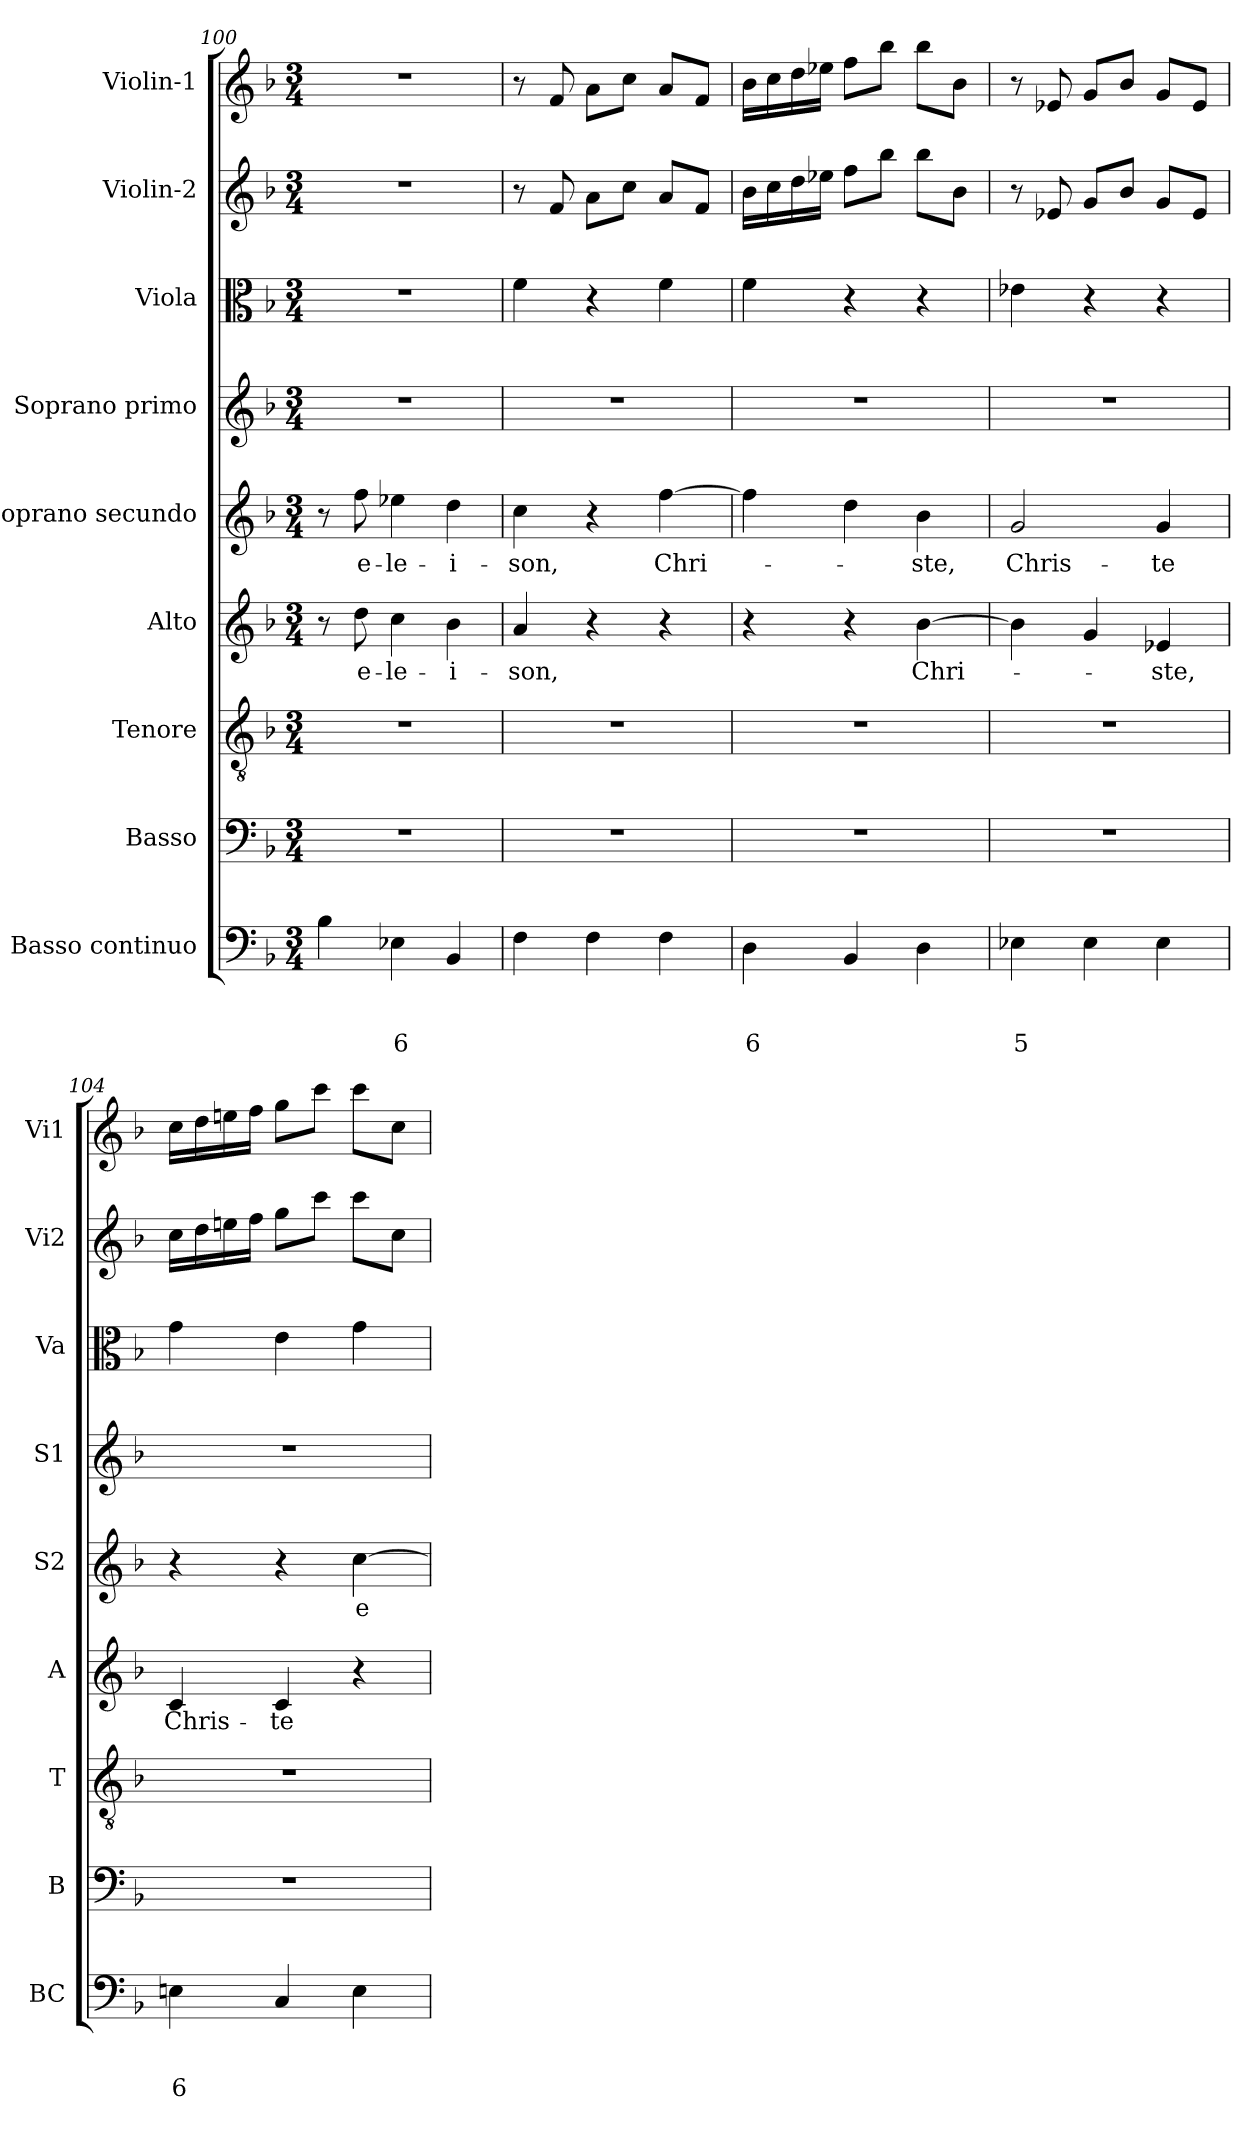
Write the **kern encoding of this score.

**kern	**text	**text	**text	**kern	**kern	**kern	**text	**kern	**text	**kern	**kern	**kern	**kern
*part9	*part9	*part9	*part9	*part8	*part7	*part6	*part6	*part5	*part5	*part4	*part3	*part2	*part1
*staff9	*staff9	*staff9	*staff9	*staff8	*staff7	*staff6	*staff6	*staff5	*staff5	*staff4	*staff3	*staff2	*staff1
*I"Basso continuo	*	*	*	*I"Basso	*I"Tenore	*I"Alto	*	*I"Soprano secundo	*	*I"Soprano primo	*I"Viola	*I"Violin-2	*I"Violin-1
*I'BC	*	*	*	*I'B	*I'T	*I'A	*	*I'S2	*	*I'S1	*I'Va	*I'Vi2	*I'Vi1
*clefF4	*	*	*	*clefF4	*clefGv2	*clefG2	*	*clefG2	*	*clefG2	*clefC3	*clefG2	*clefG2
*k[b-]	*	*	*	*k[b-]	*k[b-]	*k[b-]	*	*k[b-]	*	*k[b-]	*k[b-]	*k[b-]	*k[b-]
*F:	*	*	*	*F:	*F:	*F:	*	*F:	*	*F:	*F:	*F:	*F:
*M3/4	*	*	*	*M3/4	*M3/4	*M3/4	*	*M3/4	*	*M3/4	*M3/4	*M3/4	*M3/4
=100	=100	=100	=100	=100	=100	=100	=100	=100	=100	=100	=100	=100	=100
4B-\	.	.	.	2.r	2.r	8r	.	8r	.	2.r	2.r	2.r	2.r
!	!	!	!	!	!	!	!LO:LY:b	!	!LO:LY:b	!	!	!	!
.	.	.	.	.	.	8dd\	e-	8ff\	e-	.	.	.	.
!	!	!	!LO:LY:b	!	!	!	!LO:LY:b	!	!LO:LY:b	!	!	!	!
4E-X\	.	.	6	.	.	4cc\	-le-	4ee-X\	-le-	.	.	.	.
!	!	!	!	!	!	!	!LO:LY:b	!	!LO:LY:b	!	!	!	!
4BB-/	.	.	.	.	.	4b-\	-i-	4dd\	-i-	.	.	.	.
=101	=101	=101	=101	=101	=101	=101	=101	=101	=101	=101	=101	=101	=101
!	!	!	!	!	!	!	!LO:LY:b	!	!LO:LY:b	!	!	!	!
4F\	.	.	.	2.r	2.r	4a/	-son,	4cc\	-son,	2.r	4f\	8r	8r
.	.	.	.	.	.	.	.	.	.	.	.	8f/	8f/
4F\	.	.	.	.	.	4r	.	4r	.	.	4r	8a\L	8a\L
.	.	.	.	.	.	.	.	.	.	.	.	8cc\J	8cc\J
!	!	!	!	!	!	!	!	!	!LO:LY:b	!	!	!	!
4F\	.	.	.	.	.	4r	.	[4ff\	Chri-	.	4f\	8a/L	8a/L
.	.	.	.	.	.	.	.	.	.	.	.	8f/J	8f/J
=102	=102	=102	=102	=102	=102	=102	=102	=102	=102	=102	=102	=102	=102
!	!	!	!LO:LY:b	!	!	!	!	!	!	!	!	!	!
4D\	.	.	6	2.r	2.r	4r	.	4ff\]	.	2.r	4f\	16b-\LL	16b-\LL
.	.	.	.	.	.	.	.	.	.	.	.	16cc\	16cc\
.	.	.	.	.	.	.	.	.	.	.	.	16dd\	16dd\
.	.	.	.	.	.	.	.	.	.	.	.	16ee-X\JJ	16ee-X\JJ
4BB-/	.	.	.	.	.	4r	.	4dd\	.	.	4r	8ff\L	8ff\L
.	.	.	.	.	.	.	.	.	.	.	.	8bb-\J	8bb-\J
!	!	!	!	!	!	!	!LO:LY:b	!	!LO:LY:b	!	!	!	!
4D\	.	.	.	.	.	[4b-\	Chri-	4b-\	-ste,	.	4r	8bb-\L	8bb-\L
.	.	.	.	.	.	.	.	.	.	.	.	8b-\J	8b-\J
!!LO:LB:g=z
=103	=103	=103	=103	=103	=103	=103	=103	=103	=103	=103	=103	=103	=103
!	!	!	!LO:LY:b	!	!	!	!	!	!LO:LY:b	!	!	!	!
4E-X\	.	.	5	2.r	2.r	4b-\]	.	2g/	Chris-	2.r	4e-X\	8r	8r
.	.	.	.	.	.	.	.	.	.	.	.	8e-X/	8e-X/
4E-\	.	.	.	.	.	4g/	.	.	.	.	4r	8g/L	8g/L
.	.	.	.	.	.	.	.	.	.	.	.	8b-/J	8b-/J
!	!	!	!	!	!	!	!LO:LY:b	!	!LO:LY:b	!	!	!	!
4E-\	.	.	.	.	.	4e-X/	-ste,	4g/	-te	.	4r	8g/L	8g/L
.	.	.	.	.	.	.	.	.	.	.	.	8e-/J	8e-/J
=104	=104	=104	=104	=104	=104	=104	=104	=104	=104	=104	=104	=104	=104
!	!	!	!LO:LY:b	!	!	!	!LO:LY:b	!	!	!	!	!	!
4En\	.	.	6	2.r	2.r	4c/	Chris-	4r	.	2.r	4g\	16cc\LL	16cc\LL
.	.	.	.	.	.	.	.	.	.	.	.	16dd\	16dd\
.	.	.	.	.	.	.	.	.	.	.	.	16een\	16een\
.	.	.	.	.	.	.	.	.	.	.	.	16ff\JJ	16ff\JJ
!	!	!	!	!	!	!	!LO:LY:b	!	!	!	!	!	!
4C/	.	.	.	.	.	4c/	-te	4r	.	.	4e\	8gg\L	8gg\L
.	.	.	.	.	.	.	.	.	.	.	.	8ccc\J	8ccc\J
!	!	!	!	!	!	!	!	!	!LO:LY:b	!	!	!	!
4E\	.	.	.	.	.	4r	.	[4cc\	e-	.	4g\	8ccc\L	8ccc\L
.	.	.	.	.	.	.	.	.	.	.	.	8cc\J	8cc\J
=	=	=	=	=	=	=	=	=	=	=	=	=	=
*-	*-	*-	*-	*-	*-	*-	*-	*-	*-	*-	*-	*-	*-
